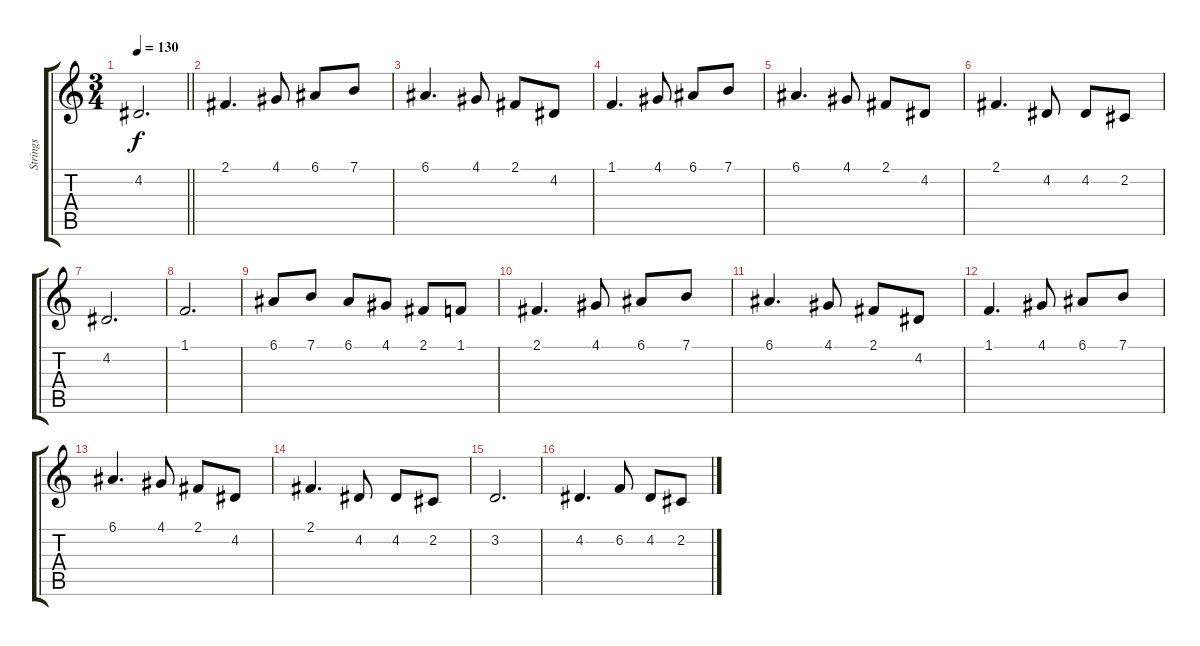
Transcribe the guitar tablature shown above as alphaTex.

\track ("Strings" "Strings") {instrument stringensemble1}
\staff {score tabs}
\tuning (E4 B3 G3 D3 A2 E2) {hide}
\ts (3 4)
\tempo 130
\clef g2
\barLineRight lightlight
\ks c
4.2.2{d dy f} |
\section ("" "")
2.1.4{d} 4.1.8 6.1.8 7.1.8 |
6.1.4{d} 4.1.8 2.1.8 4.2.8 |
1.1.4{d} 4.1.8 6.1.8 7.1.8 |
6.1.4{d} 4.1.8 2.1.8 4.2.8 |
2.1.4{d} 4.2.8 4.2.8 2.2.8 |
4.2.2{d} |
1.1.2{d} |
6.1.8 7.1.8 6.1.8 4.1.8 2.1.8 1.1.8 |
2.1.4{d} 4.1.8 6.1.8 7.1.8 |
6.1.4{d} 4.1.8 2.1.8 4.2.8 |
1.1.4{d} 4.1.8 6.1.8 7.1.8 |
6.1.4{d} 4.1.8 2.1.8 4.2.8 |
2.1.4{d} 4.2.8 4.2.8 2.2.8 |
3.2.2{d} |
4.2.4{d} 6.2.8 4.2.8 2.2.8
